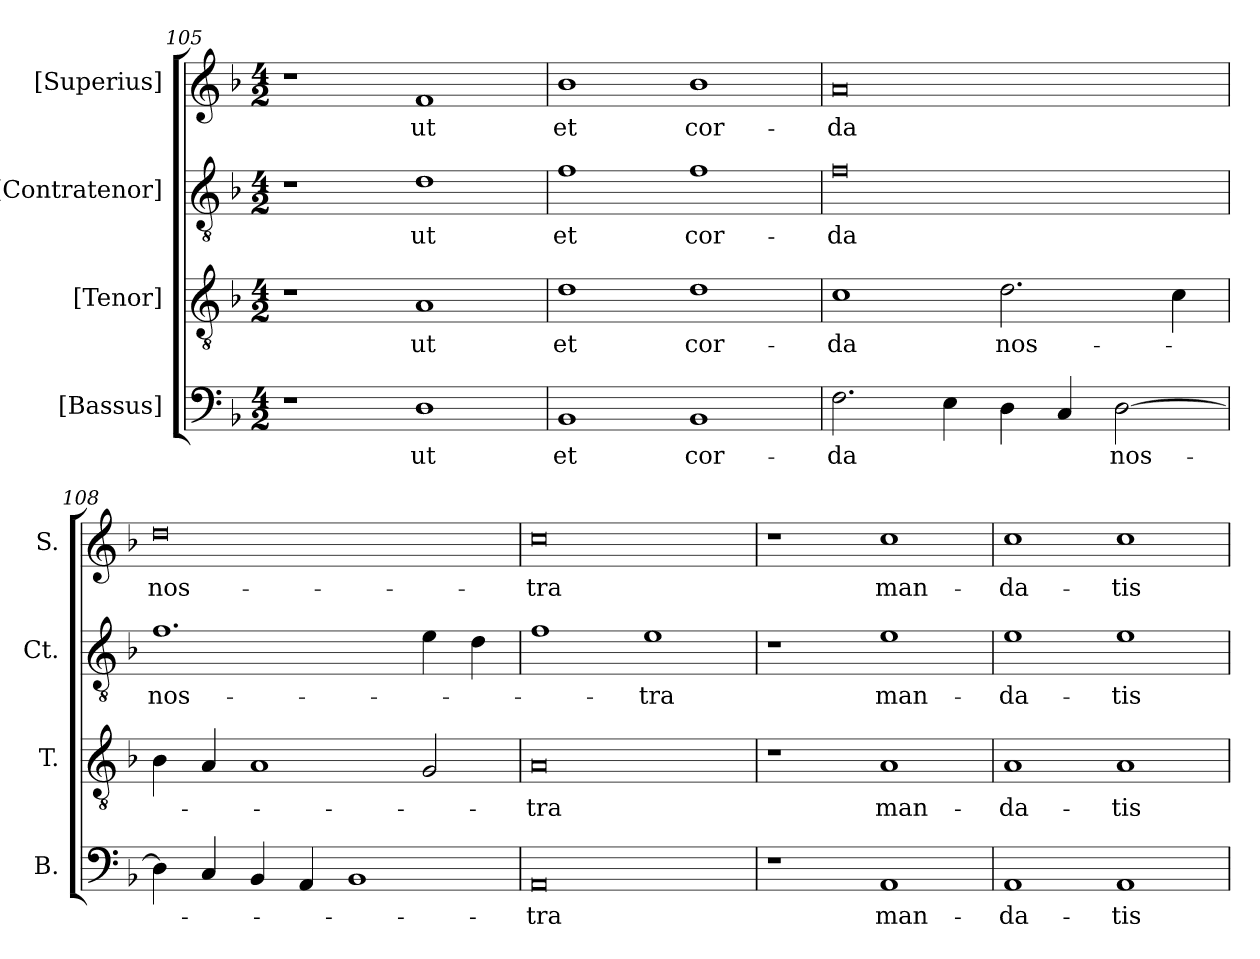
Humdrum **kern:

**kern	**text	**kern	**text	**kern	**text	**kern	**text
*part4	*part4	*part3	*part3	*part2	*part2	*part1	*part1
*staff4	*staff4	*staff3	*staff3	*staff2	*staff2	*staff1	*staff1
*I"[Bassus]	*	*I"[Tenor]	*	*I"[Contratenor]	*	*I"[Superius]	*
*I'B.	*	*I'T.	*	*I'Ct.	*	*I'S.	*
*clefF4	*	*clefGv2	*	*clefGv2	*	*clefG2	*
*	*	*ITrd7c12	*	*ITrd7c12	*	*	*
*k[b-]	*	*k[b-]	*	*k[b-]	*	*k[b-]	*
*F:	*	*F:	*	*F:	*	*F:	*
*M4/2	*	*M4/2	*	*M4/2	*	*M4/2	*
=105	=105	=105	=105	=105	=105	=105	=105
1r	.	1r	.	1r	.	1r	.
!	!LO:LY:b:color=#000000	!	!	!	!	!	!
!	!	!	!LO:LY:b:color=#000000	!	!	!	!
!	!	!	!	!	!LO:LY:b:color=#000000	!	!
!	!	!	!	!	!	!	!LO:LY:b:color=#000000
1Di	ut	1AAi	ut	1Di	ut	1fi	ut
=106	=106	=106	=106	=106	=106	=106	=106
!	!LO:LY:b:color=#000000	!	!	!	!	!	!
!	!	!	!LO:LY:b:color=#000000	!	!	!	!
!	!	!	!	!	!LO:LY:b:color=#000000	!	!
!	!	!	!	!	!	!	!LO:LY:b:color=#000000
1BB-i	et	1Di	et	1Fi	et	1b-i	et
!	!LO:LY:b:color=#000000	!	!	!	!	!	!
!	!	!	!LO:LY:b:color=#000000	!	!	!	!
!	!	!	!	!	!LO:LY:b:color=#000000	!	!
!	!	!	!	!	!	!	!LO:LY:b:color=#000000
1BB-i	cor-	1Di	cor-	1Fi	cor-	1b-i	cor-
=107	=107	=107	=107	=107	=107	=107	=107
!	!LO:LY:b:color=#000000	!	!	!	!	!	!
!	!	!	!LO:LY:b:color=#000000	!	!	!	!
!	!	!	!	!	!LO:LY:b:color=#000000	!	!
!	!	!	!	!	!	!	!LO:LY:b:color=#000000
2.Fi\	-da	1Ci	-da	0Fi	-da	0ai	-da
4Ei\	.	.	.	.	.	.	.
!	!	!	!LO:LY:b:color=#000000	!	!	!	!
4Di\	.	2.Di\	nos-	.	.	.	.
4Ci/	.	.	.	.	.	.	.
!	!LO:LY:b:color=#000000	!	!	!	!	!	!
[>2Di\	nos-	.	.	.	.	.	.
.	.	4Ci\	.	.	.	.	.
!!LO:LB:g=z
=108	=108	=108	=108	=108	=108	=108	=108
!	!	!	!	!	!LO:LY:b:color=#000000	!	!
!	!	!	!	!	!	!	!LO:LY:b:color=#000000
4Di\]	.	4BB-i\	.	1.Fi	nos-	0ddi	nos-
4Ci/	.	4AAi/	.	.	.	.	.
4BB-i/	.	1AAi	.	.	.	.	.
4AAi/	.	.	.	.	.	.	.
1BB-i	.	.	.	.	.	.	.
.	.	2GGi/	.	4Ei\	.	.	.
.	.	.	.	4Di\	.	.	.
=109	=109	=109	=109	=109	=109	=109	=109
!	!LO:LY:b:color=#000000	!	!	!	!	!	!
!	!	!	!LO:LY:b:color=#000000	!	!	!	!
!	!	!	!	!	!	!	!LO:LY:b:color=#000000
0AAi	-tra	0AAi	-tra	1Fi	.	0cci	-tra
!	!	!	!	!	!LO:LY:b:color=#000000	!	!
.	.	.	.	1Ei	-tra	.	.
=110	=110	=110	=110	=110	=110	=110	=110
1r	.	1r	.	1r	.	1r	.
!	!LO:LY:b:color=#000000	!	!	!	!	!	!
!	!	!	!LO:LY:b:color=#000000	!	!	!	!
!	!	!	!	!	!LO:LY:b:color=#000000	!	!
!	!	!	!	!	!	!	!LO:LY:b:color=#000000
1AAi	man-	1AAi	man-	1Ei	man-	1cci	man-
=111	=111	=111	=111	=111	=111	=111	=111
!	!LO:LY:b:color=#000000	!	!	!	!	!	!
!	!	!	!LO:LY:b:color=#000000	!	!	!	!
!	!	!	!	!	!LO:LY:b:color=#000000	!	!
!	!	!	!	!	!	!	!LO:LY:b:color=#000000
1AAi	-da-	1AAi	-da-	1Ei	-da-	1cci	-da-
!	!LO:LY:b:color=#000000	!	!	!	!	!	!
!	!	!	!LO:LY:b:color=#000000	!	!	!	!
!	!	!	!	!	!LO:LY:b:color=#000000	!	!
!	!	!	!	!	!	!	!LO:LY:b:color=#000000
1AAi	-tis	1AAi	-tis	1Ei	-tis	1cci	-tis
=	=	=	=	=	=	=	=
*-	*-	*-	*-	*-	*-	*-	*-
